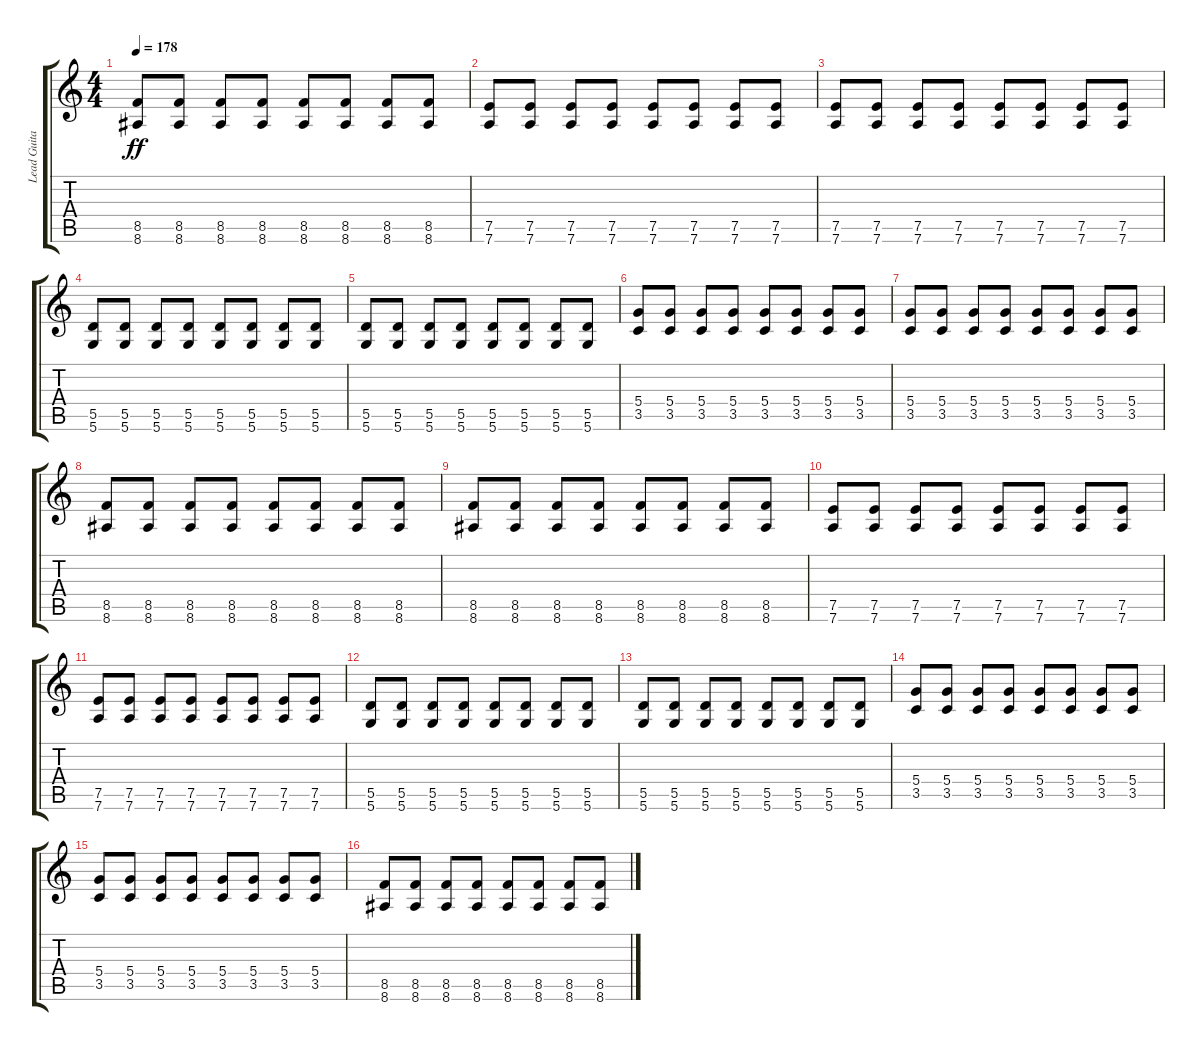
\track ("Lead Guitar R" "Lead Guita") {instrument distortionguitar}
\staff {score tabs}
\tuning (E4 B3 G3 D3 A2 D2) {hide}
\ts (4 4)
\tempo 178
\clef g2
\ks c
(8.5 8.6).8{dy ff} (8.5 8.6).8 (8.5 8.6).8 (8.5 8.6).8 (8.5 8.6).8 (8.5 8.6).8 (8.5 8.6).8 (8.5 8.6).8 |
(7.5 7.6).8 (7.5 7.6).8 (7.5 7.6).8 (7.5 7.6).8 (7.5 7.6).8 (7.5 7.6).8 (7.5 7.6).8 (7.5 7.6).8 |
(7.5 7.6).8 (7.5 7.6).8 (7.5 7.6).8 (7.5 7.6).8 (7.5 7.6).8 (7.5 7.6).8 (7.5 7.6).8 (7.5 7.6).8 |
(5.5 5.6).8 (5.5 5.6).8 (5.5 5.6).8 (5.5 5.6).8 (5.5 5.6).8 (5.5 5.6).8 (5.5 5.6).8 (5.5 5.6).8 |
(5.5 5.6).8 (5.5 5.6).8 (5.5 5.6).8 (5.5 5.6).8 (5.5 5.6).8 (5.5 5.6).8 (5.5 5.6).8 (5.5 5.6).8 |
(5.4 3.5).8 (5.4 3.5).8 (5.4 3.5).8 (5.4 3.5).8 (5.4 3.5).8 (5.4 3.5).8 (5.4 3.5).8 (5.4 3.5).8 |
(5.4 3.5).8 (5.4 3.5).8 (5.4 3.5).8 (5.4 3.5).8 (5.4 3.5).8 (5.4 3.5).8 (5.4 3.5).8 (5.4 3.5).8 |
(8.5 8.6).8 (8.5 8.6).8 (8.5 8.6).8 (8.5 8.6).8 (8.5 8.6).8 (8.5 8.6).8 (8.5 8.6).8 (8.5 8.6).8 |
(8.5 8.6).8 (8.5 8.6).8 (8.5 8.6).8 (8.5 8.6).8 (8.5 8.6).8 (8.5 8.6).8 (8.5 8.6).8 (8.5 8.6).8 |
(7.5 7.6).8 (7.5 7.6).8 (7.5 7.6).8 (7.5 7.6).8 (7.5 7.6).8 (7.5 7.6).8 (7.5 7.6).8 (7.5 7.6).8 |
(7.5 7.6).8 (7.5 7.6).8 (7.5 7.6).8 (7.5 7.6).8 (7.5 7.6).8 (7.5 7.6).8 (7.5 7.6).8 (7.5 7.6).8 |
(5.5 5.6).8 (5.5 5.6).8 (5.5 5.6).8 (5.5 5.6).8 (5.5 5.6).8 (5.5 5.6).8 (5.5 5.6).8 (5.5 5.6).8 |
(5.5 5.6).8 (5.5 5.6).8 (5.5 5.6).8 (5.5 5.6).8 (5.5 5.6).8 (5.5 5.6).8 (5.5 5.6).8 (5.5 5.6).8 |
(5.4 3.5).8 (5.4 3.5).8 (5.4 3.5).8 (5.4 3.5).8 (5.4 3.5).8 (5.4 3.5).8 (5.4 3.5).8 (5.4 3.5).8 |
(5.4 3.5).8 (5.4 3.5).8 (5.4 3.5).8 (5.4 3.5).8 (5.4 3.5).8 (5.4 3.5).8 (5.4 3.5).8 (5.4 3.5).8 |
(8.5 8.6).8 (8.5 8.6).8 (8.5 8.6).8 (8.5 8.6).8 (8.5 8.6).8 (8.5 8.6).8 (8.5 8.6).8 (8.5 8.6).8
